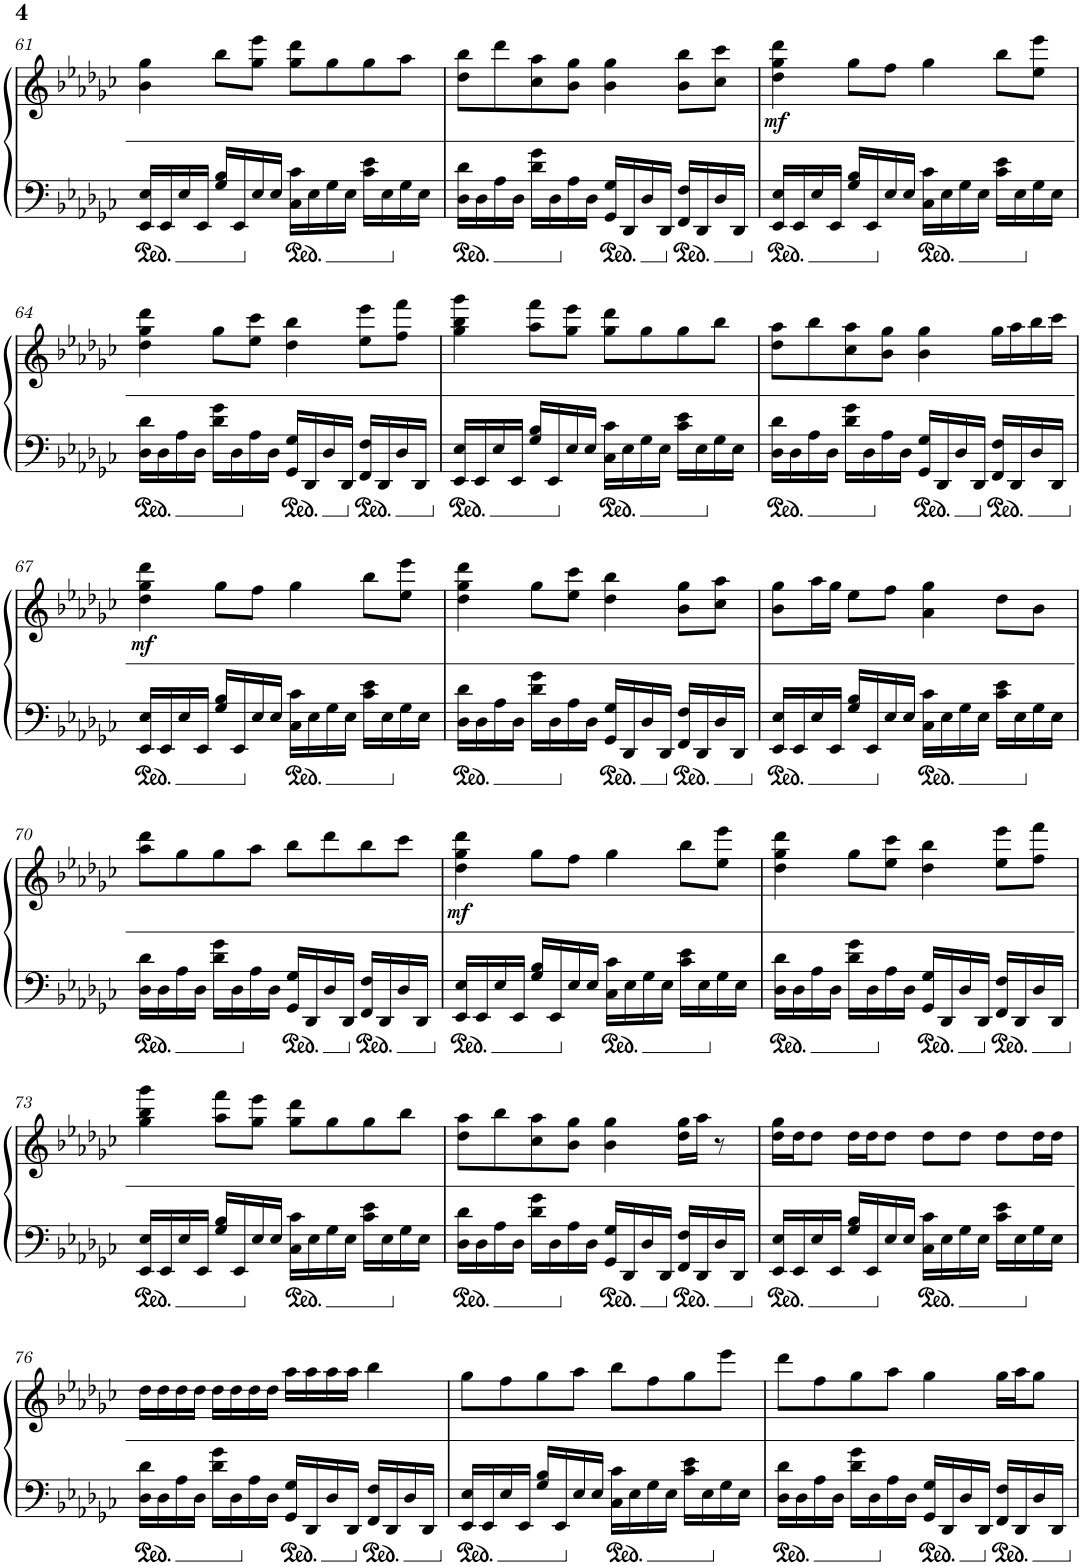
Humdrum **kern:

**kern	**kern	**dynam
*part1	*part1	*part1
*staff2	*staff1	*staff1/2
*I"Piano	*	*
*I'Pno.	*	*
!!LO:PB:g=z
*clefF4	*clefG2	*
*k[b-e-a-d-g-c-]	*k[b-e-a-d-g-c-]	*
*M4/4	*M4/4	*
*met(c)	*met(c)	*
=61	=61	=61
16EE-/ 16E-/LL	4b-\ 4gg-\	.
16EE-/	.	.
16E-/	.	.
16EE-/JJ	.	.
16G-/ 16B-/LL	8bb-\L	.
16EE-/	.	.
16E-/	8gg-\ 8eee-\J	.
16E-/JJ	.	.
16C-\ 16c-\LL	8gg-\ 8ddd-\L	.
16E-\	.	.
16G-\	8gg-\	.
16E-\JJ	.	.
16c-\ 16e-\LL	8gg-\	.
16E-\	.	.
16G-\	8aa-\J	.
16E-\JJ	.	.
=62	=62	=62
16D-\ 16d-\LL	8dd-\ 8bb-\L	.
16D-\	.	.
16A-\	8ddd-\	.
16D-\JJ	.	.
16d-\ 16g-\LL	8cc-\ 8aa-\	.
16D-\	.	.
16A-\	8b-\ 8gg-\J	.
16D-\JJ	.	.
16GG-/ 16G-/LL	4b-\ 4gg-\	.
16DD-/	.	.
16D-/	.	.
16DD-/JJ	.	.
16FF/ 16F/LL	8b-\ 8bb-\L	.
16DD-/	.	.
16D-/	8cc-\ 8ccc-\J	.
16DD-/JJ	.	.
=63	=63	=63
!	!	!LO:DY:b
16EE-/ 16E-/LL	4dd-\ 4gg-\ 4ddd-\	mf
16EE-/	.	.
16E-/	.	.
16EE-/JJ	.	.
16G-/ 16B-/LL	8gg-\L	.
16EE-/	.	.
16E-/	8ff\J	.
16E-/JJ	.	.
16C-\ 16c-\LL	4gg-\	.
16E-\	.	.
16G-\	.	.
16E-\JJ	.	.
16c-\ 16e-\LL	8bb-\L	.
16E-\	.	.
16G-\	8ee-\ 8eee-\J	.
16E-\JJ	.	.
!!LO:LB:g=z
=64	=64	=64
16D-\ 16d-\LL	4dd-\ 4gg-\ 4ddd-\	.
16D-\	.	.
16A-\	.	.
16D-\JJ	.	.
16d-\ 16g-\LL	8gg-\L	.
16D-\	.	.
16A-\	8ee-\ 8ccc-\J	.
16D-\JJ	.	.
16GG-/ 16G-/LL	4dd-\ 4bb-\	.
16DD-/	.	.
16D-/	.	.
16DD-/JJ	.	.
16FF/ 16F/LL	8ee-\ 8eee-\L	.
16DD-/	.	.
16D-/	8ff\ 8fff\J	.
16DD-/JJ	.	.
=65	=65	=65
16EE-/ 16E-/LL	4gg-\ 4bb-\ 4ggg-\	.
16EE-/	.	.
16E-/	.	.
16EE-/JJ	.	.
16G-/ 16B-/LL	8aa-\ 8fff\L	.
16EE-/	.	.
16E-/	8gg-\ 8eee-\J	.
16E-/JJ	.	.
16C-\ 16c-\LL	8gg-\ 8ddd-\L	.
16E-\	.	.
16G-\	8gg-\	.
16E-\JJ	.	.
16c-\ 16e-\LL	8gg-\	.
16E-\	.	.
16G-\	8bb-\J	.
16E-\JJ	.	.
=66	=66	=66
16D-\ 16d-\LL	8dd-\ 8aa-\L	.
16D-\	.	.
16A-\	8bb-\	.
16D-\JJ	.	.
16d-\ 16g-\LL	8cc-\ 8aa-\	.
16D-\	.	.
16A-\	8b-\ 8gg-\J	.
16D-\JJ	.	.
16GG-/ 16G-/LL	4b-\ 4gg-\	.
16DD-/	.	.
16D-/	.	.
16DD-/JJ	.	.
16FF/ 16F/LL	16gg-\LL	.
16DD-/	16aa-\	.
16D-/	16bb-\	.
16DD-/JJ	16ccc-\JJ	.
!!LO:LB:g=z
=67	=67	=67
!	!	!LO:DY:b
16EE-/ 16E-/LL	4dd-\ 4gg-\ 4ddd-\	mf
16EE-/	.	.
16E-/	.	.
16EE-/JJ	.	.
16G-/ 16B-/LL	8gg-\L	.
16EE-/	.	.
16E-/	8ff\J	.
16E-/JJ	.	.
16C-\ 16c-\LL	4gg-\	.
16E-\	.	.
16G-\	.	.
16E-\JJ	.	.
16c-\ 16e-\LL	8bb-\L	.
16E-\	.	.
16G-\	8ee-\ 8eee-\J	.
16E-\JJ	.	.
=68	=68	=68
16D-\ 16d-\LL	4dd-\ 4gg-\ 4ddd-\	.
16D-\	.	.
16A-\	.	.
16D-\JJ	.	.
16d-\ 16g-\LL	8gg-\L	.
16D-\	.	.
16A-\	8ee-\ 8ccc-\J	.
16D-\JJ	.	.
16GG-/ 16G-/LL	4dd-\ 4bb-\	.
16DD-/	.	.
16D-/	.	.
16DD-/JJ	.	.
16FF/ 16F/LL	8b-\ 8gg-\L	.
16DD-/	.	.
16D-/	8cc-\ 8aa-\J	.
16DD-/JJ	.	.
=69	=69	=69
16EE-/ 16E-/LL	8b-\ 8gg-\L	.
16EE-/	.	.
16E-/	16aa-\L	.
16EE-/JJ	16gg-\JJ	.
16G-/ 16B-/LL	8ee-\L	.
16EE-/	.	.
16E-/	8ff\J	.
16E-/JJ	.	.
16C-\ 16c-\LL	4a-\ 4gg-\	.
16E-\	.	.
16G-\	.	.
16E-\JJ	.	.
16c-\ 16e-\LL	8dd-\L	.
16E-\	.	.
16G-\	8b-\J	.
16E-\JJ	.	.
!!LO:LB:g=z
=70	=70	=70
16D-\ 16d-\LL	8aa-\ 8ddd-\L	.
16D-\	.	.
16A-\	8gg-\	.
16D-\JJ	.	.
16d-\ 16g-\LL	8gg-\	.
16D-\	.	.
16A-\	8aa-\J	.
16D-\JJ	.	.
16GG-/ 16G-/LL	8bb-\L	.
16DD-/	.	.
16D-/	8ddd-\	.
16DD-/JJ	.	.
16FF/ 16F/LL	8bb-\	.
16DD-/	.	.
16D-/	8ccc-\J	.
16DD-/JJ	.	.
=71	=71	=71
!	!	!LO:DY:b
16EE-/ 16E-/LL	4dd-\ 4gg-\ 4ddd-\	mf
16EE-/	.	.
16E-/	.	.
16EE-/JJ	.	.
16G-/ 16B-/LL	8gg-\L	.
16EE-/	.	.
16E-/	8ff\J	.
16E-/JJ	.	.
16C-\ 16c-\LL	4gg-\	.
16E-\	.	.
16G-\	.	.
16E-\JJ	.	.
16c-\ 16e-\LL	8bb-\L	.
16E-\	.	.
16G-\	8ee-\ 8eee-\J	.
16E-\JJ	.	.
=72	=72	=72
16D-\ 16d-\LL	4dd-\ 4gg-\ 4ddd-\	.
16D-\	.	.
16A-\	.	.
16D-\JJ	.	.
16d-\ 16g-\LL	8gg-\L	.
16D-\	.	.
16A-\	8ee-\ 8ccc-\J	.
16D-\JJ	.	.
16GG-/ 16G-/LL	4dd-\ 4bb-\	.
16DD-/	.	.
16D-/	.	.
16DD-/JJ	.	.
16FF/ 16F/LL	8ee-\ 8eee-\L	.
16DD-/	.	.
16D-/	8ff\ 8fff\J	.
16DD-/JJ	.	.
!!LO:LB:g=z
=73	=73	=73
16EE-/ 16E-/LL	4gg-\ 4bb-\ 4ggg-\	.
16EE-/	.	.
16E-/	.	.
16EE-/JJ	.	.
16G-/ 16B-/LL	8aa-\ 8fff\L	.
16EE-/	.	.
16E-/	8gg-\ 8eee-\J	.
16E-/JJ	.	.
16C-\ 16c-\LL	8gg-\ 8ddd-\L	.
16E-\	.	.
16G-\	8gg-\	.
16E-\JJ	.	.
16c-\ 16e-\LL	8gg-\	.
16E-\	.	.
16G-\	8bb-\J	.
16E-\JJ	.	.
=74	=74	=74
16D-\ 16d-\LL	8dd-\ 8aa-\L	.
16D-\	.	.
16A-\	8bb-\	.
16D-\JJ	.	.
16d-\ 16g-\LL	8cc-\ 8aa-\	.
16D-\	.	.
16A-\	8b-\ 8gg-\J	.
16D-\JJ	.	.
16GG-/ 16G-/LL	4b-\ 4gg-\	.
16DD-/	.	.
16D-/	.	.
16DD-/JJ	.	.
16FF/ 16F/LL	16dd-\ 16gg-\LL	.
16DD-/	16aa-\JJ	.
16D-/	8r	.
16DD-/JJ	.	.
=75	=75	=75
16EE-/ 16E-/LL	16dd-\ 16gg-\LL	.
16EE-/	16dd-\J	.
16E-/	8dd-\J	.
16EE-/JJ	.	.
16G-/ 16B-/LL	16dd-\LL	.
16EE-/	16dd-\J	.
16E-/	8dd-\J	.
16E-/JJ	.	.
16C-\ 16c-\LL	8dd-\L	.
16E-\	.	.
16G-\	8dd-\J	.
16E-\JJ	.	.
16c-\ 16e-\LL	8dd-\L	.
16E-\	.	.
16G-\	16dd-\L	.
16E-\JJ	16dd-\JJ	.
!!LO:LB:g=z
=76	=76	=76
16D-\ 16d-\LL	16dd-\LL	.
16D-\	16dd-\	.
16A-\	16dd-\	.
16D-\JJ	16dd-\JJ	.
16d-\ 16g-\LL	16dd-\LL	.
16D-\	16dd-\	.
16A-\	16dd-\	.
16D-\JJ	16dd-\JJ	.
16GG-/ 16G-/LL	16aa-\LL	.
16DD-/	16aa-\	.
16D-/	16aa-\	.
16DD-/JJ	16aa-\JJ	.
16FF/ 16F/LL	4bb-\	.
16DD-/	.	.
16D-/	.	.
16DD-/JJ	.	.
=77	=77	=77
16EE-/ 16E-/LL	8gg-\L	.
16EE-/	.	.
16E-/	8ff\	.
16EE-/JJ	.	.
16G-/ 16B-/LL	8gg-\	.
16EE-/	.	.
16E-/	8aa-\J	.
16E-/JJ	.	.
16C-\ 16c-\LL	8bb-\L	.
16E-\	.	.
16G-\	8ff\	.
16E-\JJ	.	.
16c-\ 16e-\LL	8gg-\	.
16E-\	.	.
16G-\	8eee-\J	.
16E-\JJ	.	.
=78	=78	=78
16D-\ 16d-\LL	8ddd-\L	.
16D-\	.	.
16A-\	8ff\	.
16D-\JJ	.	.
16d-\ 16g-\LL	8gg-\	.
16D-\	.	.
16A-\	8aa-\J	.
16D-\JJ	.	.
16GG-/ 16G-/LL	4gg-\	.
16DD-/	.	.
16D-/	.	.
16DD-/JJ	.	.
16FF/ 16F/LL	16gg-\LL	.
16DD-/	16aa-\J	.
16D-/	8gg-\J	.
16DD-/JJ	.	.
=	=	=
*-	*-	*-
